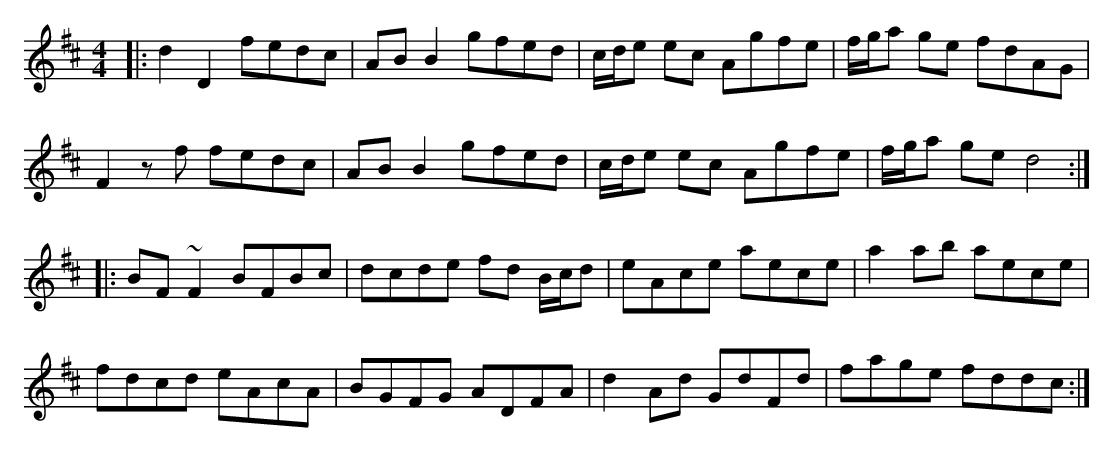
X:1
M:4/4
K:D
|:d2 D2 fedc|AB B2 gfed|c/d/e ec Agfe|f/g/a ge fdAG|
F2z f fedc|AB B2 gfed|c/d/e ec Agfe|f/g/a ge d4:|
|:BF ~F2 BFBc|dcde fd B/c/d|eAce aece|a2ab aece|
fdcd eAcA|BGFG ADFA|d2 Ad GdFd|fage fddc:|
